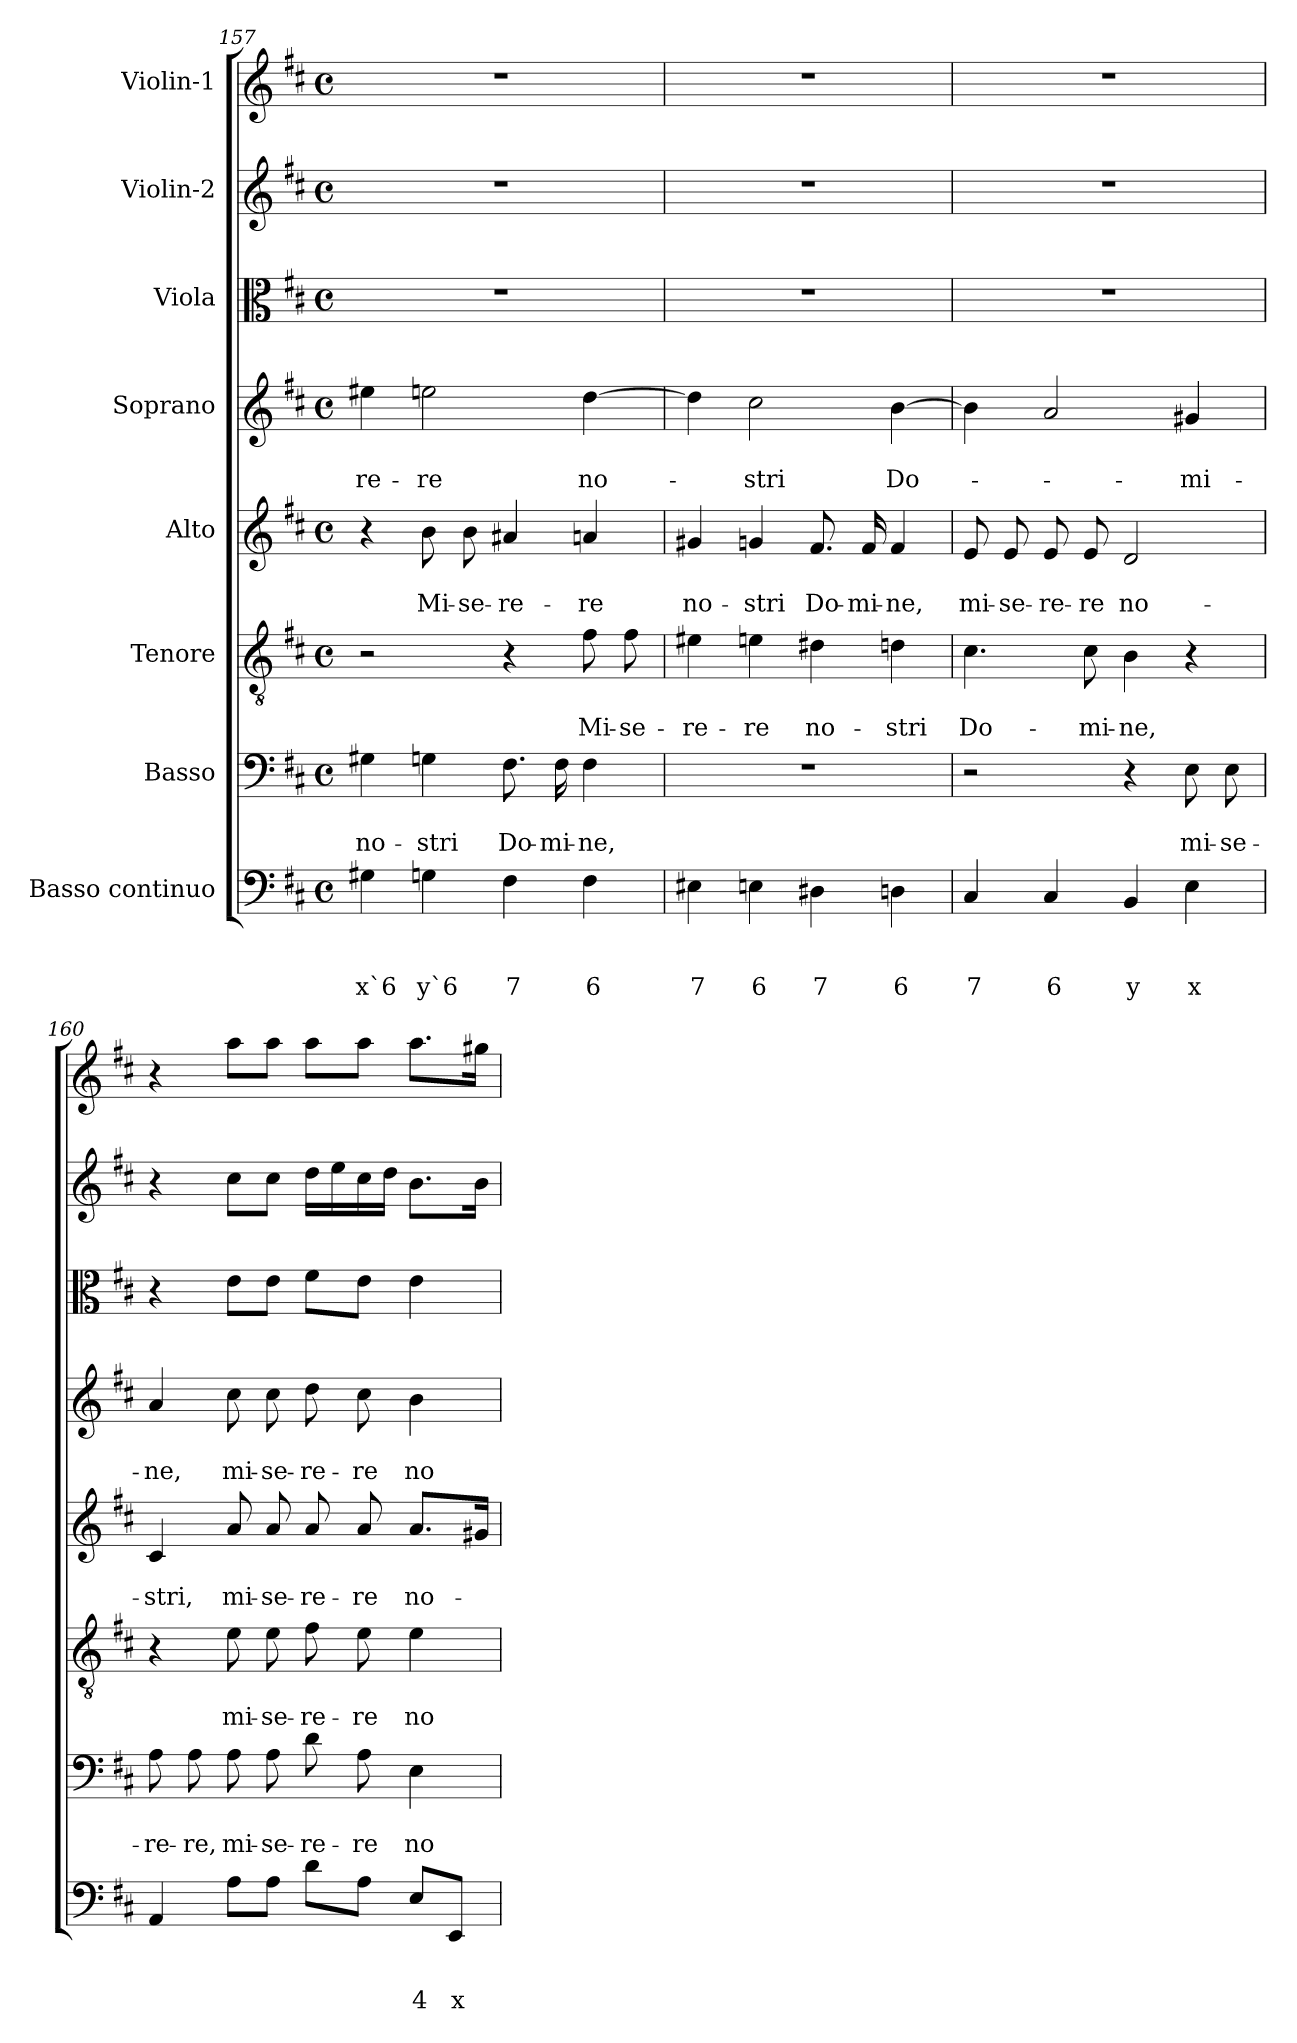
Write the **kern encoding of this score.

**kern	**text	**text	**text	**kern	**text	**text	**kern	**text	**text	**kern	**text	**text	**kern	**text	**text	**kern	**kern	**kern
*part8	*part8	*part8	*part8	*part7	*part7	*part7	*part6	*part6	*part6	*part5	*part5	*part5	*part4	*part4	*part4	*part3	*part2	*part1
*staff8	*staff8	*staff8	*staff8	*staff7	*staff7	*staff7	*staff6	*staff6	*staff6	*staff5	*staff5	*staff5	*staff4	*staff4	*staff4	*staff3	*staff2	*staff1
*I"Basso continuo	*	*	*	*I"Basso	*	*	*I"Tenore	*	*	*I"Alto	*	*	*I"Soprano	*	*	*I"Viola	*I"Violin-2	*I"Violin-1
*clefF4	*	*	*	*clefF4	*	*	*clefGv2	*	*	*clefG2	*	*	*clefG2	*	*	*clefC3	*clefG2	*clefG2
*k[f#c#]	*	*	*	*k[f#c#]	*	*	*k[f#c#]	*	*	*k[f#c#]	*	*	*k[f#c#]	*	*	*k[f#c#]	*k[f#c#]	*k[f#c#]
*D:	*	*	*	*D:	*	*	*D:	*	*	*D:	*	*	*D:	*	*	*D:	*D:	*D:
*M4/4	*	*	*	*M4/4	*	*	*M4/4	*	*	*M4/4	*	*	*M4/4	*	*	*M4/4	*M4/4	*M4/4
*met(c)	*	*	*	*met(c)	*	*	*met(c)	*	*	*met(c)	*	*	*met(c)	*	*	*met(c)	*met(c)	*met(c)
=157	=157	=157	=157	=157	=157	=157	=157	=157	=157	=157	=157	=157	=157	=157	=157	=157	=157	=157
!	!	!	!LO:LY:b	!	!	!LO:LY:b	!	!	!	!	!	!	!	!	!LO:LY:b	!	!	!
4G#X\	.	.	x`6	4G#X\	.	no-	2r	.	.	4r	.	.	4ee#X\	.	-re-	1r	1r	1r
!	!	!	!LO:LY:b	!	!	!LO:LY:b	!	!	!	!	!	!LO:LY:b	!	!	!LO:LY:b	!	!	!
4Gn\	.	.	y`6	4Gn\	.	-stri	.	.	.	8b\	.	Mi-	2een\	.	-re	.	.	.
!	!	!	!	!	!	!	!	!	!	!	!	!LO:LY:b	!	!	!	!	!	!
.	.	.	.	.	.	.	.	.	.	8b\	.	-se-	.	.	.	.	.	.
!	!	!	!LO:LY:b	!	!	!LO:LY:b	!	!	!	!	!	!LO:LY:b	!	!	!	!	!	!
4F#\	.	.	7	8.F#\	.	Do-	4r	.	.	4a#X/	.	-re-	.	.	.	.	.	.
!	!	!	!	!	!	!LO:LY:b	!	!	!	!	!	!	!	!	!	!	!	!
.	.	.	.	16F#\	.	-mi-	.	.	.	.	.	.	.	.	.	.	.	.
!	!	!	!LO:LY:b	!	!	!LO:LY:b	!	!	!LO:LY:b	!	!	!LO:LY:b	!	!	!LO:LY:b	!	!	!
4F#\	.	.	6	4F#\	.	-ne,	8f#\	.	Mi-	4an/	.	-re	[4dd\	.	no-	.	.	.
!	!	!	!	!	!	!	!	!	!LO:LY:b	!	!	!	!	!	!	!	!	!
.	.	.	.	.	.	.	8f#\	.	-se-	.	.	.	.	.	.	.	.	.
=158	=158	=158	=158	=158	=158	=158	=158	=158	=158	=158	=158	=158	=158	=158	=158	=158	=158	=158
!	!	!	!LO:LY:b	!	!	!	!	!	!LO:LY:b	!	!	!LO:LY:b	!	!	!	!	!	!
4E#X\	.	.	7	1r	.	.	4e#X\	.	-re-	4g#X/	.	no-	4dd\]	.	.	1r	1r	1r
!	!	!	!LO:LY:b	!	!	!	!	!	!LO:LY:b	!	!	!LO:LY:b	!	!	!LO:LY:b	!	!	!
4En\	.	.	6	.	.	.	4en\	.	-re	4gn/	.	-stri	2cc#\	.	-stri	.	.	.
!	!	!	!LO:LY:b	!	!	!	!	!	!LO:LY:b	!	!	!LO:LY:b	!	!	!	!	!	!
4D#X\	.	.	7	.	.	.	4d#X\	.	no-	8.f#/	.	Do-	.	.	.	.	.	.
!	!	!	!	!	!	!	!	!	!	!	!	!LO:LY:b	!	!	!	!	!	!
.	.	.	.	.	.	.	.	.	.	16f#/	.	-mi-	.	.	.	.	.	.
!	!	!	!LO:LY:b	!	!	!	!	!	!LO:LY:b	!	!	!LO:LY:b	!	!	!LO:LY:b	!	!	!
4Dn\	.	.	6	.	.	.	4dn\	.	-stri	4f#/	.	-ne,	[4b\	.	Do-	.	.	.
!!LO:LB:g=z
=159	=159	=159	=159	=159	=159	=159	=159	=159	=159	=159	=159	=159	=159	=159	=159	=159	=159	=159
!	!	!	!LO:LY:b	!	!	!	!	!	!LO:LY:b	!	!	!LO:LY:b	!	!	!	!	!	!
4C#/	.	.	7	2r	.	.	4.c#\	.	Do-	8e/	.	mi-	4b\]	.	.	1r	1r	1r
!	!	!	!	!	!	!	!	!	!	!	!	!LO:LY:b	!	!	!	!	!	!
.	.	.	.	.	.	.	.	.	.	8e/	.	-se-	.	.	.	.	.	.
!	!	!	!LO:LY:b	!	!	!	!	!	!	!	!	!LO:LY:b	!	!	!	!	!	!
4C#/	.	.	6	.	.	.	.	.	.	8e/	.	-re-	2a/	.	.	.	.	.
!	!	!	!	!	!	!	!	!	!LO:LY:b	!	!	!LO:LY:b	!	!	!	!	!	!
.	.	.	.	.	.	.	8c#\	.	-mi-	8e/	.	-re	.	.	.	.	.	.
!	!	!	!LO:LY:b	!	!	!	!	!	!LO:LY:b	!	!	!LO:LY:b	!	!	!	!	!	!
4BB/	.	.	y	4r	.	.	4B\	.	-ne,	2d/	.	no-	.	.	.	.	.	.
!	!	!	!LO:LY:b	!	!	!LO:LY:b	!	!	!	!	!	!	!	!	!LO:LY:b	!	!	!
4E\	.	.	x	8E\	.	mi-	4r	.	.	.	.	.	4g#X/	.	-mi-	.	.	.
!	!	!	!	!	!	!LO:LY:b	!	!	!	!	!	!	!	!	!	!	!	!
.	.	.	.	8E\	.	-se-	.	.	.	.	.	.	.	.	.	.	.	.
=160	=160	=160	=160	=160	=160	=160	=160	=160	=160	=160	=160	=160	=160	=160	=160	=160	=160	=160
!	!	!	!	!	!	!LO:LY:b	!	!	!	!	!	!LO:LY:b	!	!	!LO:LY:b	!	!	!
4AA/	.	.	.	8A\	.	-re-	4r	.	.	4c#/	.	-stri,	4a/	.	-ne,	4r	4r	4r
!	!	!	!	!	!	!LO:LY:b	!	!	!	!	!	!	!	!	!	!	!	!
.	.	.	.	8A\	.	-re,	.	.	.	.	.	.	.	.	.	.	.	.
!	!	!	!	!	!	!LO:LY:b	!	!	!LO:LY:b	!	!	!LO:LY:b	!	!	!LO:LY:b	!	!	!
8A\L	.	.	.	8A\	.	mi-	8e\	.	mi-	8a/	.	mi-	8cc#\	.	mi-	8e\L	8cc#\L	8aa\L
!	!	!	!	!	!	!LO:LY:b	!	!	!LO:LY:b	!	!	!LO:LY:b	!	!	!LO:LY:b	!	!	!
8A\J	.	.	.	8A\	.	-se-	8e\	.	-se-	8a/	.	-se-	8cc#\	.	-se-	8e\J	8cc#\J	8aa\J
!	!	!	!	!	!	!LO:LY:b	!	!	!LO:LY:b	!	!	!LO:LY:b	!	!	!LO:LY:b	!	!	!
8d\L	.	.	.	8d\	.	-re-	8f#\	.	-re-	8a/	.	-re-	8dd\	.	-re-	8f#\L	16dd\LL	8aa\L
.	.	.	.	.	.	.	.	.	.	.	.	.	.	.	.	.	16ee\	.
!	!	!	!	!	!	!LO:LY:b	!	!	!LO:LY:b	!	!	!LO:LY:b	!	!	!LO:LY:b	!	!	!
8A\J	.	.	.	8A\	.	-re	8e\	.	-re	8a/	.	-re	8cc#\	.	-re	8e\J	16cc#\	8aa\J
.	.	.	.	.	.	.	.	.	.	.	.	.	.	.	.	.	16dd\JJ	.
!	!	!	!LO:LY:b	!	!	!LO:LY:b	!	!	!LO:LY:b	!	!	!LO:LY:b	!	!	!LO:LY:b	!	!	!
8E/L	.	.	4	4E\	.	no-	4e\	.	no-	8.a/L	.	no-	4b\	.	no-	4e\	8.b\L	8.aa\L
!	!	!	!LO:LY:b	!	!	!	!	!	!	!	!	!	!	!	!	!	!	!
8EE/J	.	.	x	.	.	.	.	.	.	.	.	.	.	.	.	.	.	.
.	.	.	.	.	.	.	.	.	.	16g#X/Jk	.	.	.	.	.	.	16b\Jk	16gg#X\Jk
=	=	=	=	=	=	=	=	=	=	=	=	=	=	=	=	=	=	=
*-	*-	*-	*-	*-	*-	*-	*-	*-	*-	*-	*-	*-	*-	*-	*-	*-	*-	*-
